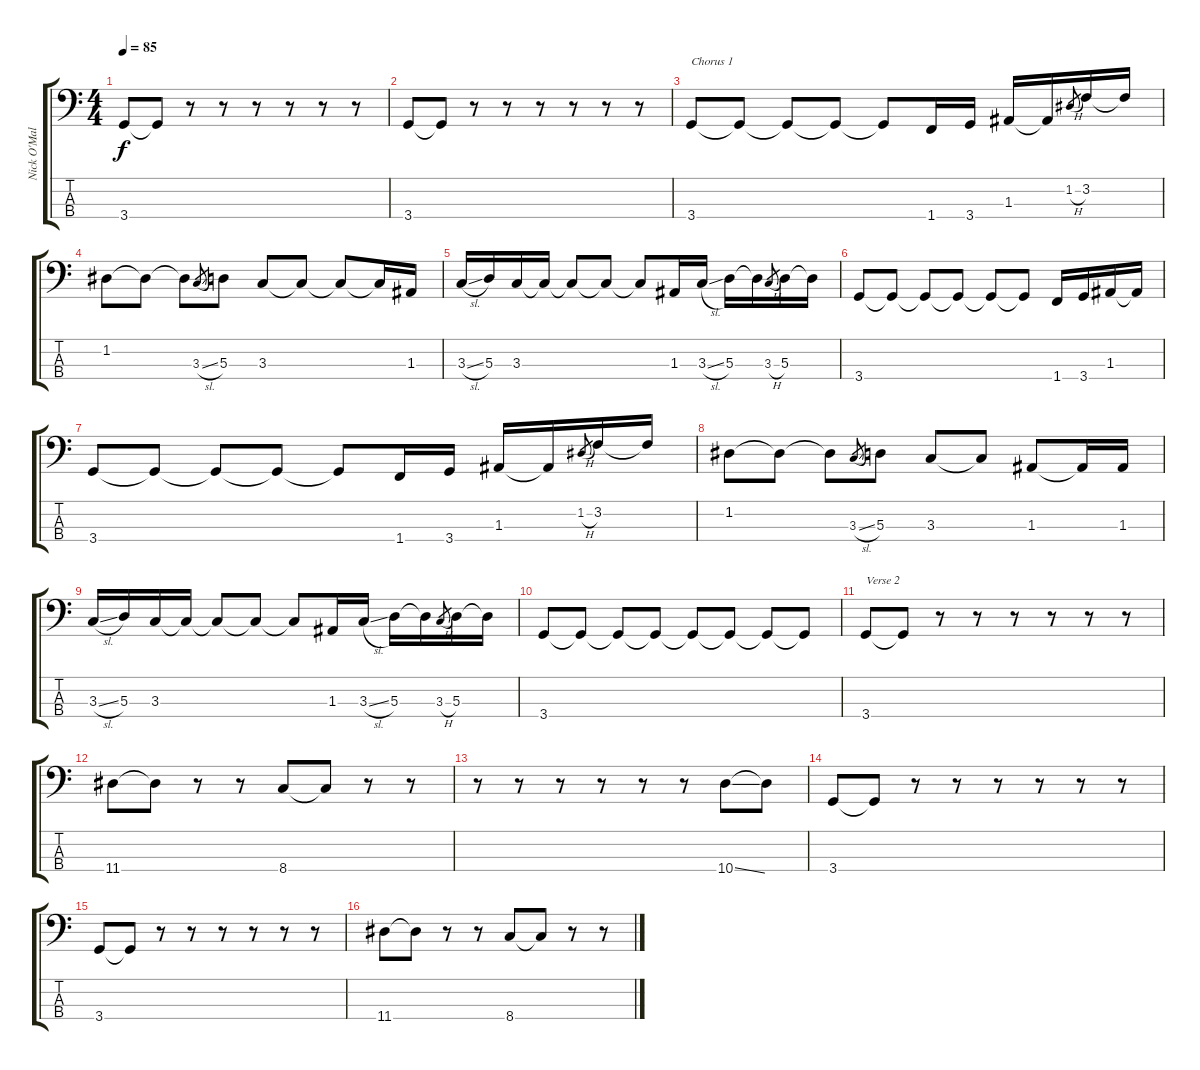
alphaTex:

\track ("Nick O'Malley" "Nick O'Mal") {instrument synthbass2}
\staff {score tabs}
\tuning (G2 D2 A1 E1) {hide}
\ts (4 4)
\tempo 85
\clef f4
\ks c
3.4.8{dy f} 3.4{t}.8 r.8 r.8 r.8 r.8 r.8 r.8 |
3.4.8 3.4{t}.8 r.8 r.8 r.8 r.8 r.8 r.8 |
3.4.8{txt "Chorus 1"} 3.4{t}.8 3.4{t}.8 3.4{t}.8 3.4{t}.8 1.4.16 3.4.16 1.3.16 1.3{t}.16 1.2{h}.8{gr} 3.2.16 3.2{t}.16 |
1.2.8 1.2{t}.8 1.2{t}.8 3.3{sl}.8{gr} 5.3.8 3.3.8 3.3{t}.8 3.3{t}.8 3.3{t}.16 1.3.16 |
3.3{sl}.16 5.3.16 3.3.16 3.3{t}.16 3.3{t}.8 3.3{t}.8 3.3{t}.8 1.3.16 3.3{sl}.16 5.3.16 5.3{t}.16 3.3{h}.8{gr} 5.3.16 5.3{t}.16 |
3.4.8 3.4{t}.8 3.4{t}.8 3.4{t}.8 3.4{t}.8 3.4{t}.8 1.4.16 3.4.16 1.3.16 1.3{t}.16 |
3.4.8 3.4{t}.8 3.4{t}.8 3.4{t}.8 3.4{t}.8 1.4.16 3.4.16 1.3.16 1.3{t}.16 1.2{h}.8{gr} 3.2.16 3.2{t}.16 |
1.2.8 1.2{t}.8 1.2{t}.8 3.3{sl}.8{gr} 5.3.8 3.3.8 3.3{t}.8 1.3.8 1.3{t}.16 1.3.16 |
3.3{sl}.16 5.3.16 3.3.16 3.3{t}.16 3.3{t}.8 3.3{t}.8 3.3{t}.8 1.3.16 3.3{sl}.16 5.3.16 5.3{t}.16 3.3{h}.8{gr} 5.3.16 5.3{t}.16 |
3.4.8 3.4{t}.8 3.4{t}.8 3.4{t}.8 3.4{t}.8 3.4{t}.8 3.4{t}.8 3.4{t}.8 |
3.4.8{txt "Verse 2"} 3.4{t}.8 r.8 r.8 r.8 r.8 r.8 r.8 |
11.4.8 11.4{t}.8 r.8 r.8 8.4.8 8.4{t}.8 r.8 r.8 |
r.8 r.8 r.8 r.8 r.8 r.8 10.4{ss}.8 10.4{t}.8 |
3.4.8 3.4{t}.8 r.8 r.8 r.8 r.8 r.8 r.8 |
3.4.8 3.4{t}.8 r.8 r.8 r.8 r.8 r.8 r.8 |
11.4.8 11.4{t}.8 r.8 r.8 8.4.8 8.4{t}.8 r.8 r.8
